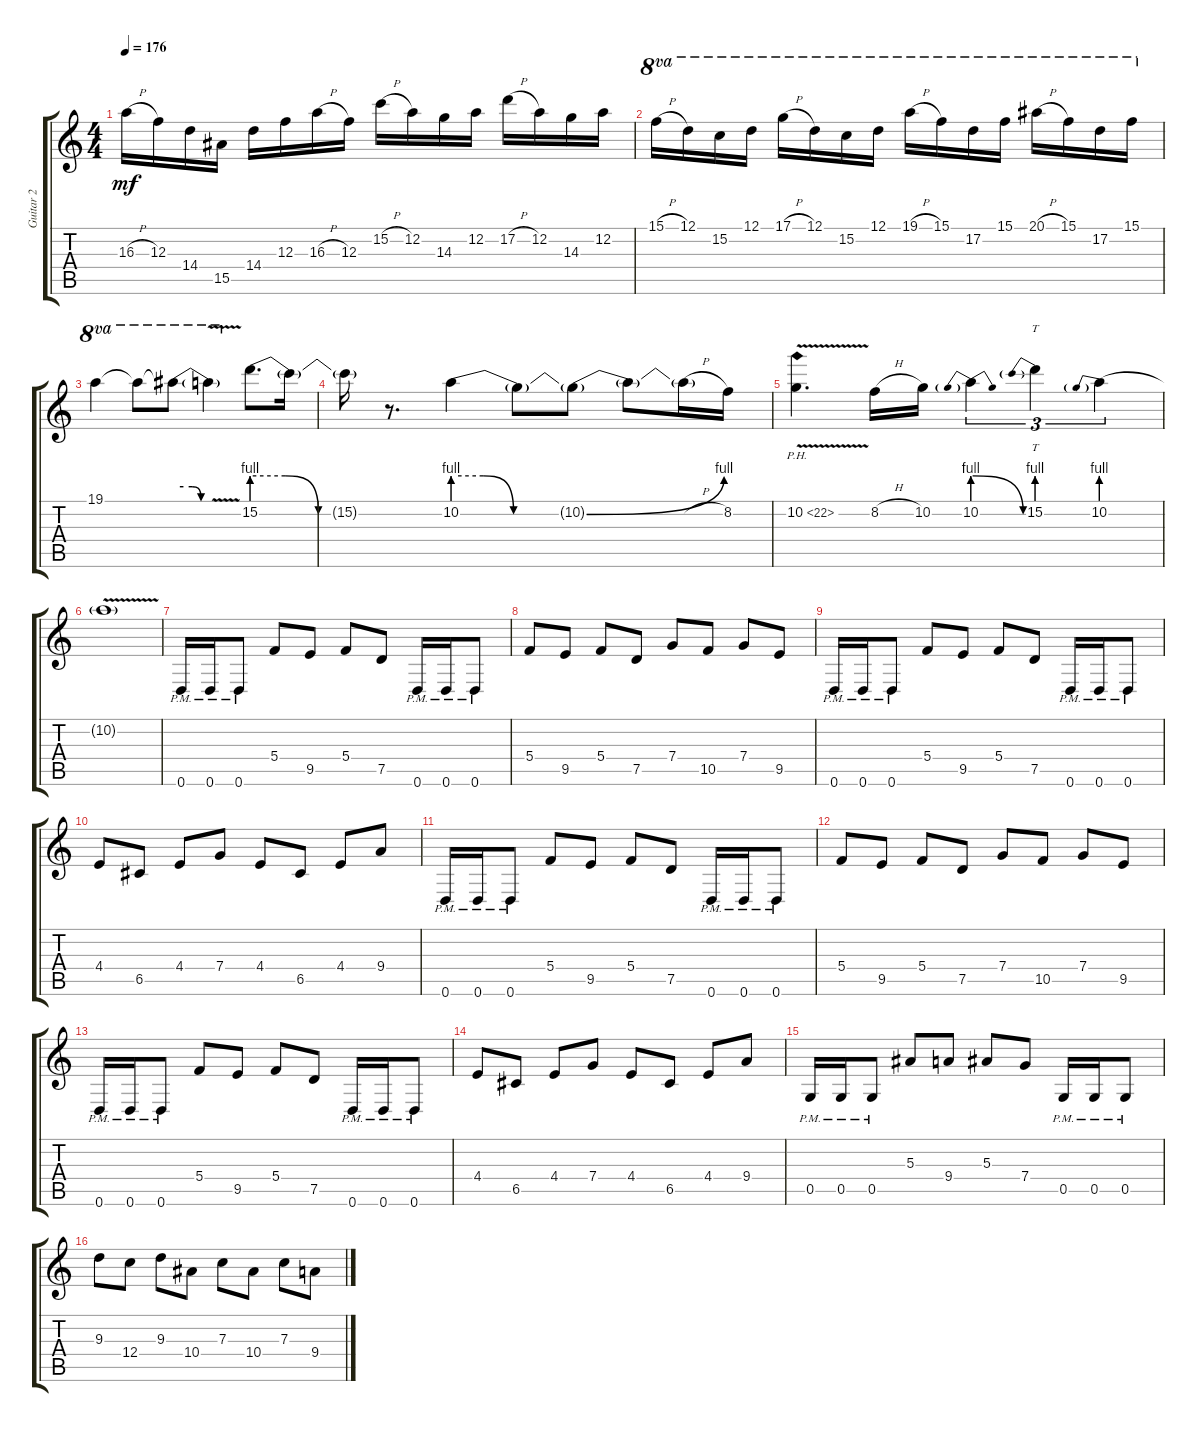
\track ("Guitar 2" "Guitar 2") {instrument distortionguitar}
\staff {score tabs}
\tuning (D4 A3 F3 C3 G2 D2) {hide}
\ts (4 4)
\tempo 176
\clef g2
\ks c
16.3{h}.16{dy mf} 12.3.16 14.4.16 15.5.16 14.4.16 12.3.16 16.3{h}.16 12.3.16 15.2{h}.16 12.2.16 14.3.16 12.2.16 17.2{h}.16 12.2.16 14.3.16 12.2.16 |
15.1{h}.16{ot 8va} 12.1.16{ot 8va} 15.2.16{ot 8va} 12.1.16{ot 8va} 17.1{h}.16{ot 8va} 12.1.16{ot 8va} 15.2.16{ot 8va} 12.1.16{ot 8va} 19.1{h}.16{ot 8va} 15.1.16{ot 8va} 17.2.16{ot 8va} 15.1.16{ot 8va} 20.1{h}.16{ot 8va} 15.1.16{ot 8va} 17.2.16{ot 8va} 15.1.16{ot 8va} |
19.1.4{ot 8va} 19.1{t}.8{ot 8va} 19.1{be (custom 0 2 15 2 30 2 45 0 60 0) t}.8{ot 8va} 19.1{v t}.4{ot 8va} 15.2{be (custom 0 4 15 4 30 0 60 0)}.8{d} 15.2{t}.16 |
15.2{t}.16 r.8{d} 10.2{be (custom 0 4 15 4 30 0 60 0)}.4 10.2{t}.8 10.2{be (bend 0 0 60 4) t}.8 10.2{t}.8 10.2{h t}.16 8.2.16 |
10.2{ph 12 v}.4{d} 8.2{h}.16 10.2.16 10.2{be (prebendrelease 0 4 60 0)}.4{tu (3 2)} 15.2{be (prebend 0 4 60 4)}.4{tt tu (3 2)} 10.2{be (prebend 0 4 60 4)}.4{tu (3 2)} |
10.2{v t}.1 |
0.6{pm}.16 0.6{pm}.16 0.6{pm}.8 5.4.8 9.5.8 5.4.8 7.5.8 0.6{pm}.16 0.6{pm}.16 0.6{pm}.8 |
5.4.8 9.5.8 5.4.8 7.5.8 7.4.8 10.5.8 7.4.8 9.5.8 |
0.6{pm}.16 0.6{pm}.16 0.6{pm}.8 5.4.8 9.5.8 5.4.8 7.5.8 0.6{pm}.16 0.6{pm}.16 0.6{pm}.8 |
4.4.8 6.5.8 4.4.8 7.4.8 4.4.8 6.5.8 4.4.8 9.4.8 |
0.6{pm}.16 0.6{pm}.16 0.6{pm}.8 5.4.8 9.5.8 5.4.8 7.5.8 0.6{pm}.16 0.6{pm}.16 0.6{pm}.8 |
5.4.8 9.5.8 5.4.8 7.5.8 7.4.8 10.5.8 7.4.8 9.5.8 |
0.6{pm}.16 0.6{pm}.16 0.6{pm}.8 5.4.8 9.5.8 5.4.8 7.5.8 0.6{pm}.16 0.6{pm}.16 0.6{pm}.8 |
4.4.8 6.5.8 4.4.8 7.4.8 4.4.8 6.5.8 4.4.8 9.4.8 |
0.5{pm}.16 0.5{pm}.16 0.5{pm}.8 5.3.8 9.4.8 5.3.8 7.4.8 0.5{pm}.16 0.5{pm}.16 0.5{pm}.8 |
9.3.8 12.4.8 9.3.8 10.4.8 7.3.8 10.4.8 7.3.8 9.4.8
